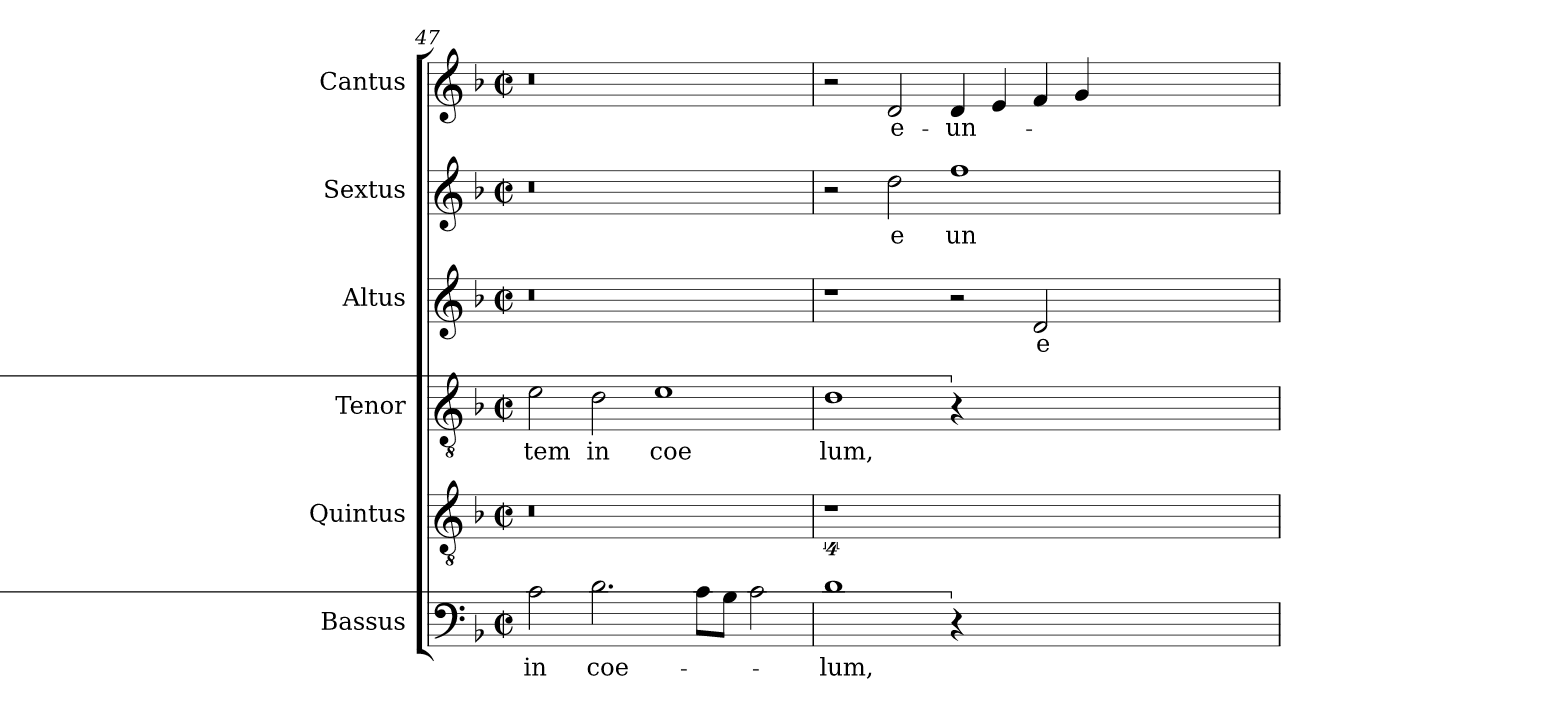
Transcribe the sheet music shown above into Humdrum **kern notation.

**kern	**text	**kern	**kern	**text	**kern	**text	**kern	**text	**kern	**text
*part6	*part6	*part5	*part4	*part4	*part3	*part3	*part2	*part2	*part1	*part1
*staff6	*staff6	*staff5	*staff4	*staff4	*staff3	*staff3	*staff2	*staff2	*staff1	*staff1
*I"Bassus	*	*I"Quintus	*I"Tenor	*	*I"Altus	*	*I"Sextus	*	*I"Cantus	*
!!LO:PB:g=z
*clefF4	*	*clefGv2	*clefGv2	*	*clefG2	*	*clefG2	*	*clefG2	*
*k[b-]	*	*k[b-]	*k[b-]	*	*k[b-]	*	*k[b-]	*	*k[b-]	*
*F:	*	*F:	*F:	*	*F:	*	*F:	*	*F:	*
*M2/2	*	*M2/2	*M2/2	*	*M2/2	*	*M2/2	*	*M2/2	*
*met(c|)	*	*met(c|)	*met(c|)	*	*met(c|)	*	*met(c|)	*	*met(c|)	*
=47	=47	=47	=47	=47	=47	=47	=47	=47	=47	=47
!	!LO:LY:b:cj	!	!	!LO:LY:b:cj	!	!	!	!	!	!
2c\	in	0r	2e\	tem	0r	.	0r	.	0r	.
!	!LO:LY:b	!	!	!LO:LY:b:cj	!	!	!	!	!	!
2.d\	coe-	.	2d\	in	.	.	.	.	.	.
!	!	!	!	!LO:LY:b:cj	!	!	!	!	!	!
.	.	.	1e	coe	.	.	.	.	.	.
8c\L	.	.	.	.	.	.	.	.	.	.
8B-\J	.	.	.	.	.	.	.	.	.	.
2c\	.	.	.	.	.	.	.	.	.	.
=48	=48	=48	=48	=48	=48	=48	=48	=48	=48	=48
!	!LO:LY:b:cj	!	!	!LO:LY:b:cj	!	!	!	!	!	!
1d	-lum,	4%9r	1d	lum,	1r	.	2r	.	2r	.
!	!	!	!	!	!	!	!	!LO:LY:b:cj	!	!LO:LY:b:cj
.	.	.	.	.	.	.	2dd\	e	2d/	e-
!LO:N:vis=1	!	!	!LO:N:vis=1	!	!	!	!	!LO:LY:b:cj	!	!LO:LY:b
4%9r	.	.	4%9r	.	2r	.	1ff	un	4d/	-un-
.	.	.	.	.	.	.	.	.	4e/	.
!	!	!	!	!	!	!LO:LY:b:cj	!	!	!	!
.	.	.	.	.	2d/	e	.	.	4f/	.
.	.	.	.	.	.	.	.	.	4g/	.
.	.	.	.	.	1ryy	.	1ryy	.	1ryy	.
.	.	1ryy	.	.	.	.	.	.	.	.
.	.	.	.	.	4ryy	.	4ryy	.	4ryy	.
=	=	=	=	=	=	=	=	=	=	=
*-	*-	*-	*-	*-	*-	*-	*-	*-	*-	*-
